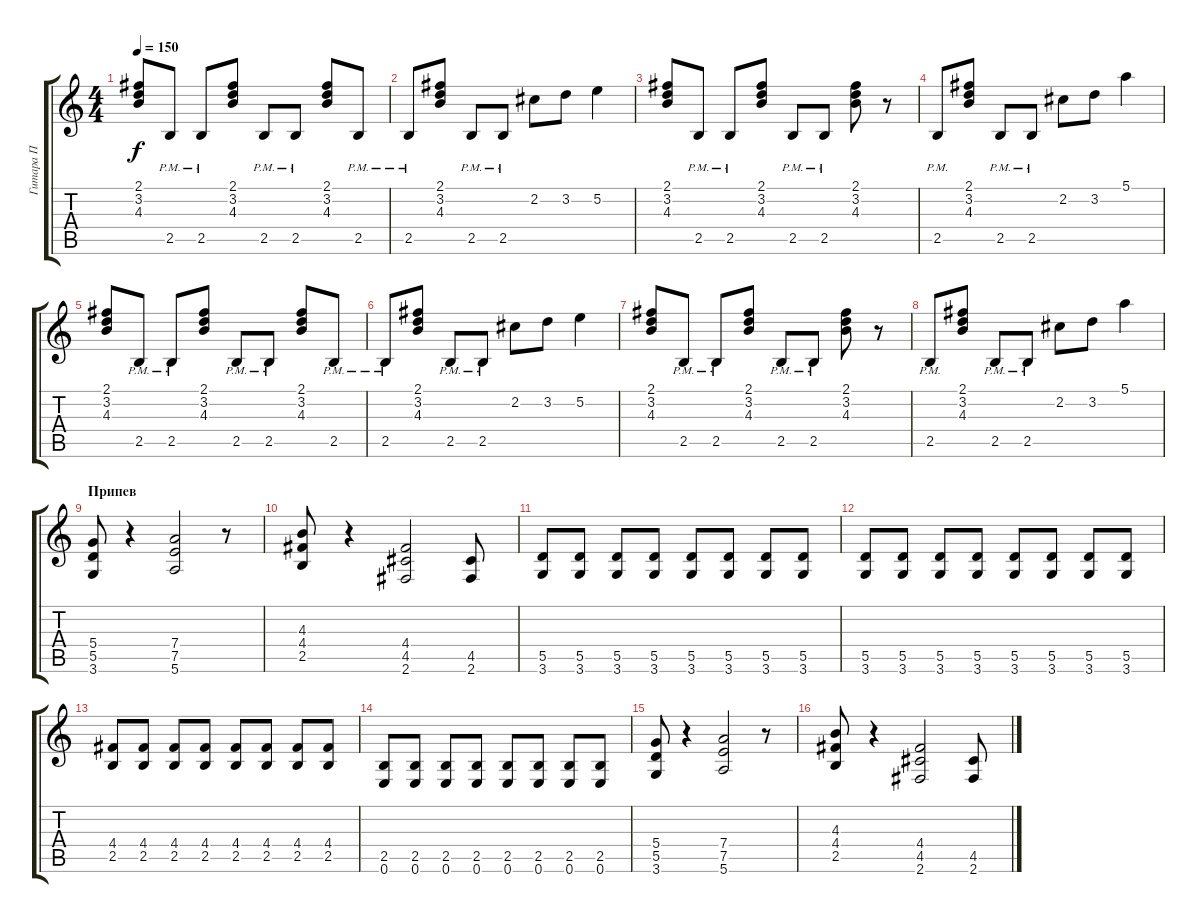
\track ("Гитара П" "Гитара П") {instrument distortionguitar}
\staff {score tabs}
\tuning (E4 B3 G3 D3 A2 E2) {hide}
\ts (4 4)
\tempo 150
\clef g2
\ks c
(2.1 3.2 4.3).8{dy f} 2.5{pm}.8 2.5{pm}.8 (2.1 3.2 4.3).8 2.5{pm}.8 2.5{pm}.8 (2.1 3.2 4.3).8 2.5{pm}.8 |
2.5{pm}.8 (2.1 3.2 4.3).8 2.5{pm}.8 2.5{pm}.8 2.2.8 3.2.8 5.2.4 |
(2.1 3.2 4.3).8 2.5{pm}.8 2.5{pm}.8 (2.1 3.2 4.3).8 2.5{pm}.8 2.5{pm}.8 (2.1 3.2 4.3).8 r.8 |
2.5{pm}.8 (2.1 3.2 4.3).8 2.5{pm}.8 2.5{pm}.8 2.2.8 3.2.8 5.1.4 |
(2.1 3.2 4.3).8 2.5{pm}.8 2.5{pm}.8 (2.1 3.2 4.3).8 2.5{pm}.8 2.5{pm}.8 (2.1 3.2 4.3).8 2.5{pm}.8 |
2.5{pm}.8 (2.1 3.2 4.3).8 2.5{pm}.8 2.5{pm}.8 2.2.8 3.2.8 5.2.4 |
(2.1 3.2 4.3).8 2.5{pm}.8 2.5{pm}.8 (2.1 3.2 4.3).8 2.5{pm}.8 2.5{pm}.8 (2.1 3.2 4.3).8 r.8 |
2.5{pm}.8 (2.1 3.2 4.3).8 2.5{pm}.8 2.5{pm}.8 2.2.8 3.2.8 5.1.4 |
\section ("" "Припев")
(5.4 5.5 3.6).8 r.4 (7.4 7.5 5.6).2 r.8 |
(4.3 4.4 2.5).8 r.4 (4.4 4.5 2.6).2 (4.5 2.6).8 |
(5.5 3.6).8 (5.5 3.6).8 (5.5 3.6).8 (5.5 3.6).8 (5.5 3.6).8 (5.5 3.6).8 (5.5 3.6).8 (5.5 3.6).8 |
(5.5 3.6).8 (5.5 3.6).8 (5.5 3.6).8 (5.5 3.6).8 (5.5 3.6).8 (5.5 3.6).8 (5.5 3.6).8 (5.5 3.6).8 |
(4.4 2.5).8 (4.4 2.5).8 (4.4 2.5).8 (4.4 2.5).8 (4.4 2.5).8 (4.4 2.5).8 (4.4 2.5).8 (4.4 2.5).8 |
(2.5 0.6).8 (2.5 0.6).8 (2.5 0.6).8 (2.5 0.6).8 (2.5 0.6).8 (2.5 0.6).8 (2.5 0.6).8 (2.5 0.6).8 |
(5.4 5.5 3.6).8 r.4 (7.4 7.5 5.6).2 r.8 |
(4.3 4.4 2.5).8 r.4 (4.4 4.5 2.6).2 (4.5 2.6).8
